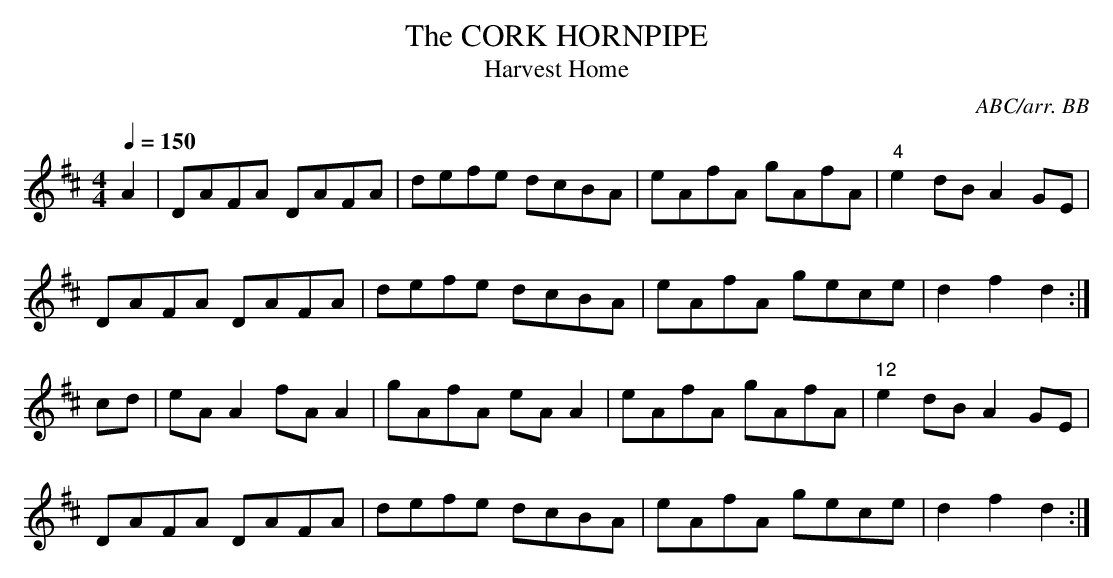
X:1
T:CORK HORNPIPE, The
T:Harvest Home
C:ABC/arr. BB
M:4/4
L:1/8
Q:1/4=150
K:D
A2|DAFA DAFA|defe dcBA|eAfA gAfA|"4"e2dB A2GE|
DAFA DAFA|defe dcBA|eAfA gece|d2f2 d2 :|
cd|eAA2 fAA2|gAfA eAA2|eAfA gAfA|"12"e2dB A2GE|
DAFA DAFA|defe dcBA|eAfA gece|d2f2 d2 :|
